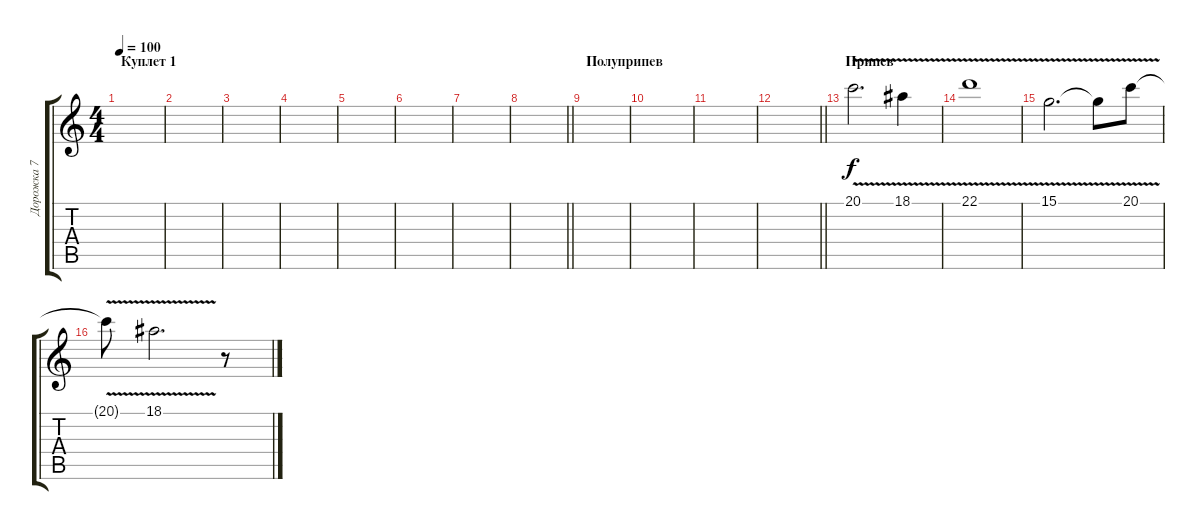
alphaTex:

\track ("Дорожка 7" "Дорожка 7") {instrument pad4choir}
\staff {score tabs}
\tuning (E4 B3 G3 D3 A2 E2) {hide}
\ts (4 4)
\section ("" "Куплет 1")
\tempo 100
\clef g2
\ks c
|
|
|
|
|
|
|
\barLineRight lightlight
|
\section ("" "Полуприпев")
|
|
|
\barLineRight lightlight
|
\section ("" "Припев")
20.1{v}.2{d} 18.1{v}.4 |
22.1{v}.1 |
15.1{v}.2{d} 15.1{t}.8 20.1{v}.8 |
20.1{t}.8 18.1{v}.2{d} r.8
